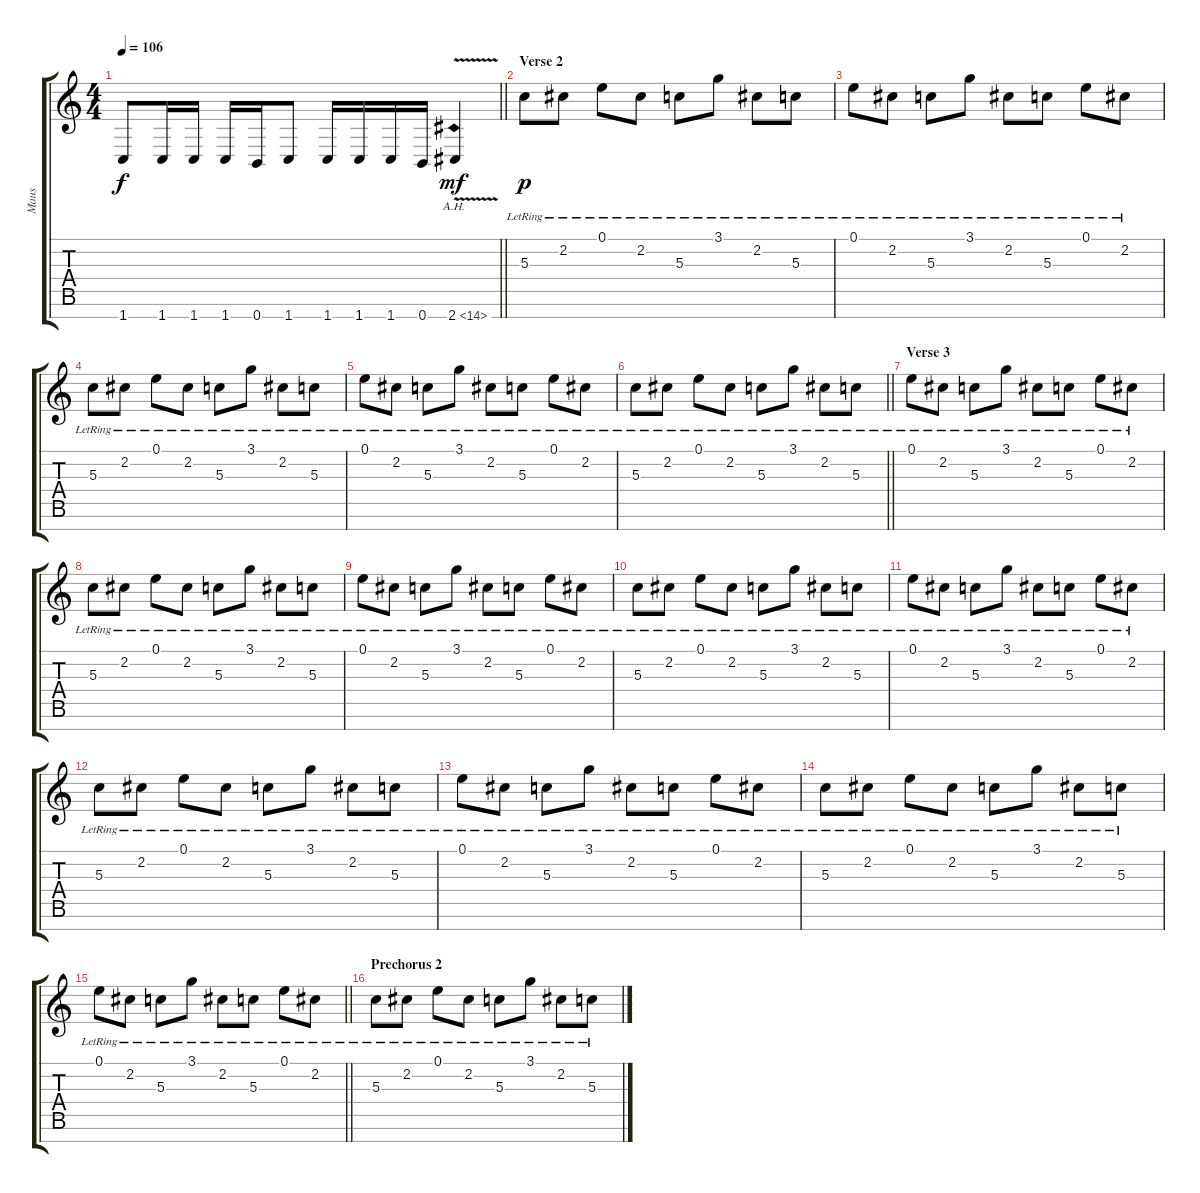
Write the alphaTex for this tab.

\track ("Maus" "Maus") {instrument distortionguitar}
\staff {score tabs}
\tuning (E4 B3 G3 D3 A2 E2 B1) {hide}
\ts (4 4)
\tempo 106
\clef g2
\barLineRight lightlight
\ks c
1.7.8{dy f} 1.7.16 1.7.16 1.7.16 0.7.16 1.7.8 1.7.16 1.7.16 1.7.16 0.7.16 2.7{ah 12 v}.4{dy mf} |
\section ("" "Verse 2")
5.3{lr}.8{dy p balance 8 instrument electricguitarjazz} 2.2{lr}.8 0.1{lr}.8 2.2{lr}.8 5.3{lr}.8 3.1{lr}.8 2.2{lr}.8 5.3{lr}.8 |
0.1{lr}.8 2.2{lr}.8 5.3{lr}.8 3.1{lr}.8 2.2{lr}.8 5.3{lr}.8 0.1{lr}.8 2.2{lr}.8 |
5.3{lr}.8 2.2{lr}.8 0.1{lr}.8 2.2{lr}.8 5.3{lr}.8 3.1{lr}.8 2.2{lr}.8 5.3{lr}.8 |
0.1{lr}.8 2.2{lr}.8 5.3{lr}.8 3.1{lr}.8 2.2{lr}.8 5.3{lr}.8 0.1{lr}.8 2.2{lr}.8 |
\barLineRight lightlight
5.3{lr}.8 2.2{lr}.8 0.1{lr}.8 2.2{lr}.8 5.3{lr}.8 3.1{lr}.8 2.2{lr}.8 5.3{lr}.8 |
\section ("" "Verse 3")
0.1{lr}.8 2.2{lr}.8 5.3{lr}.8 3.1{lr}.8 2.2{lr}.8 5.3{lr}.8 0.1{lr}.8 2.2{lr}.8 |
5.3{lr}.8 2.2{lr}.8 0.1{lr}.8 2.2{lr}.8 5.3{lr}.8 3.1{lr}.8 2.2{lr}.8 5.3{lr}.8 |
0.1{lr}.8 2.2{lr}.8 5.3{lr}.8 3.1{lr}.8 2.2{lr}.8 5.3{lr}.8 0.1{lr}.8 2.2{lr}.8 |
5.3{lr}.8 2.2{lr}.8 0.1{lr}.8 2.2{lr}.8 5.3{lr}.8 3.1{lr}.8 2.2{lr}.8 5.3{lr}.8 |
0.1{lr}.8 2.2{lr}.8 5.3{lr}.8 3.1{lr}.8 2.2{lr}.8 5.3{lr}.8 0.1{lr}.8 2.2{lr}.8 |
5.3{lr}.8 2.2{lr}.8 0.1{lr}.8 2.2{lr}.8 5.3{lr}.8 3.1{lr}.8 2.2{lr}.8 5.3{lr}.8 |
0.1{lr}.8 2.2{lr}.8 5.3{lr}.8 3.1{lr}.8 2.2{lr}.8 5.3{lr}.8 0.1{lr}.8 2.2{lr}.8 |
5.3{lr}.8 2.2{lr}.8 0.1{lr}.8 2.2{lr}.8 5.3{lr}.8 3.1{lr}.8 2.2{lr}.8 5.3{lr}.8 |
\barLineRight lightlight
0.1{lr}.8 2.2{lr}.8 5.3{lr}.8 3.1{lr}.8 2.2{lr}.8 5.3{lr}.8 0.1{lr}.8 2.2{lr}.8 |
\section ("" "Prechorus 2")
5.3{lr}.8 2.2{lr}.8 0.1{lr}.8 2.2{lr}.8 5.3{lr}.8 3.1{lr}.8 2.2{lr}.8 5.3{lr}.8
